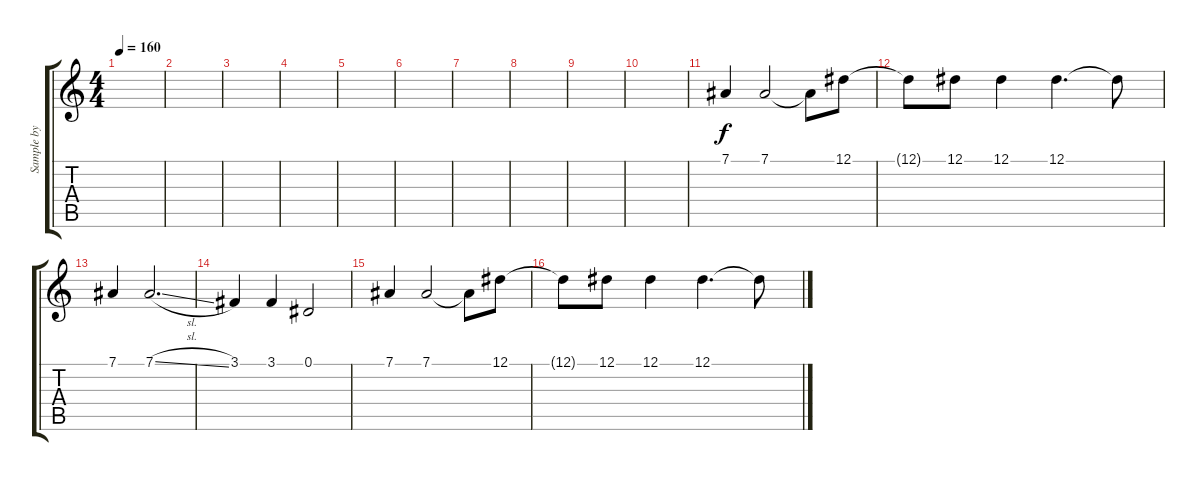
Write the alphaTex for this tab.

\track ("Sample by Mr Hahn" "Sample by ") {instrument lead6voice}
\staff {score tabs}
\tuning (Eb4 Bb3 Gb3 Db3 Ab2 Db2) {hide}
\ts (4 4)
\tempo 160
\clef g2
\ks c
|
|
|
|
|
|
|
|
|
|
7.1.4 7.1.2 7.1{t}.8 12.1.8 |
12.1{t}.8 12.1.8 12.1.4 12.1.4{d} 12.1{t}.8 |
7.1.4 7.1{sl}.2{d} |
3.1.4 3.1.4 0.1.2 |
7.1.4 7.1.2 7.1{t}.8 12.1.8 |
12.1{t}.8 12.1.8 12.1.4 12.1.4{d} 12.1{t}.8
